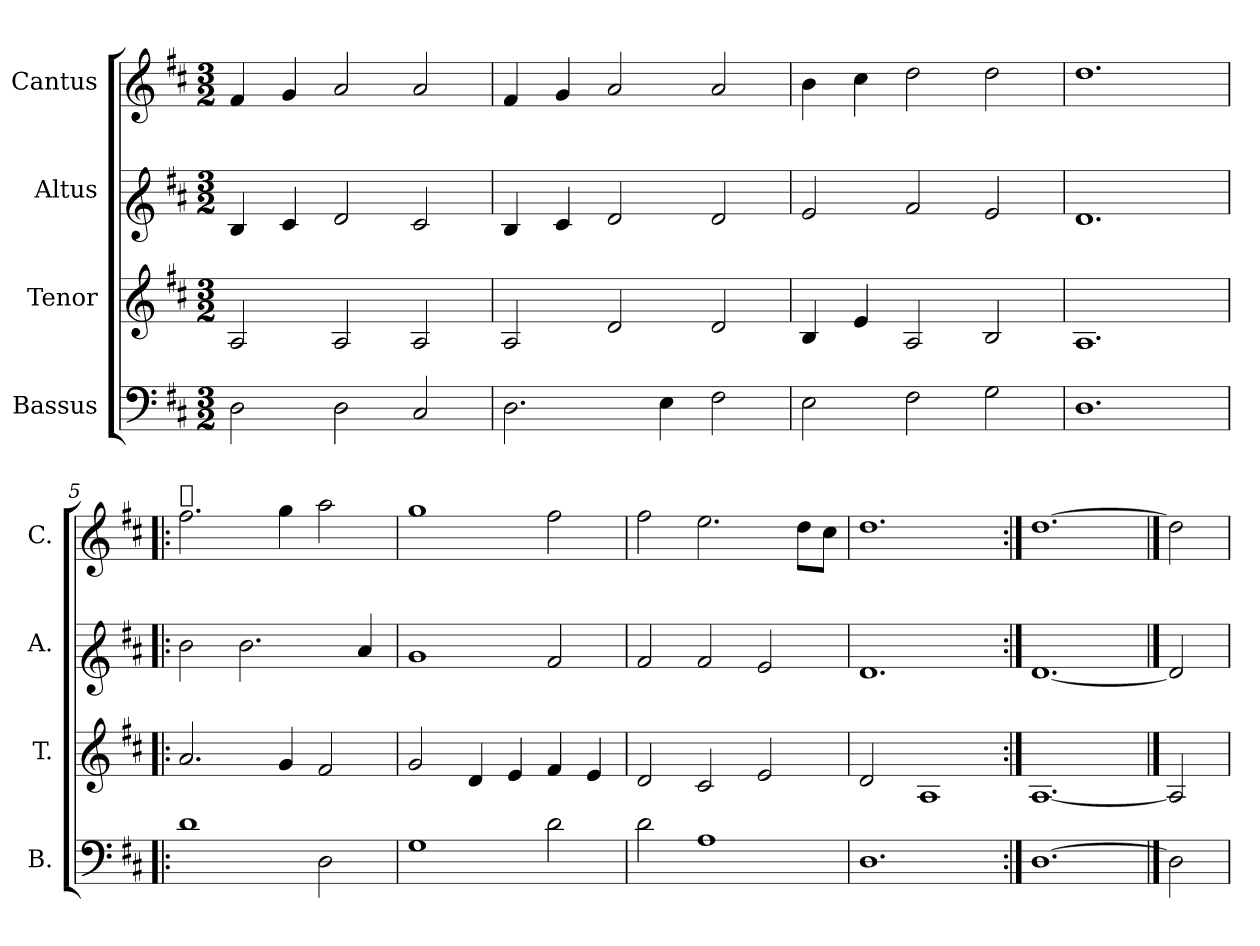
**kern	**kern	**kern	**kern
*part4	*part3	*part2	*part1
*staff4	*staff3	*staff2	*staff1
*I"Bassus	*I"Tenor	*I"Altus	*I"Cantus
*I'B.	*I'T.	*I'A.	*I'C.
*clefF4	*clefG2	*clefG1	*clefG2
*k[f#c#]	*k[f#c#]	*k[f#c#]	*k[f#c#]
*D:	*D:	*D:	*D:
*M3/2	*M3/2	*M3/2	*M3/2
=1	=1	=1	=1
2D\	2A/	4d/	4f#/
.	.	4e/	4g/
2D\	2A/	2f#/	2a/
2C#/	2A/	2e/	2a/
=2	=2	=2	=2
2.D\	2A/	4d/	4f#/
.	.	4e/	4g/
.	2d/	2f#/	2a/
4E\	.	.	.
2F#\	2d/	2f#/	2a/
=3	=3	=3	=3
2E\	4B/	2g/	4b\
.	4e/	.	4cc#\
2F#\	2A/	2a/	2dd\
2G\	2B/	2g/	2dd\
=4	=4	=4	=4
1.D	1.A	1.f#	1.dd
=5!|:	=5!|:	=5!|:	=5!|:
!	!	!	!LO:TX:a:t=𝄋
1d	2.a/	2dd\	2.ff#\
.	.	2.dd\	.
.	4g/	.	4gg\
2D\	2f#/	.	2aa\
.	.	4cc#/	.
=6	=6	=6	=6
1G	2g/	1b	1gg
.	4d/	.	.
.	4e/	.	.
2d\	4f#/	2a/	2ff#\
.	4e/	.	.
=7	=7	=7	=7
2d\	2d/	2a/	2ff#\
1A	2c#/	2a/	2.ee\
.	2e/	2g/	.
.	.	.	8dd\L
.	.	.	8cc#\J
=8	=8	=8	=8
1.D	2d/	1.f#	1.dd
.	1A	.	.
=9:|!	=9:|!	=9:|!	=9:|!
[1.D	[1.A	[1.f#	[1.dd
==10	==10	==10	==10
2D]	2A]	2f#]	2dd]
=	=	=	=
*-	*-	*-	*-
